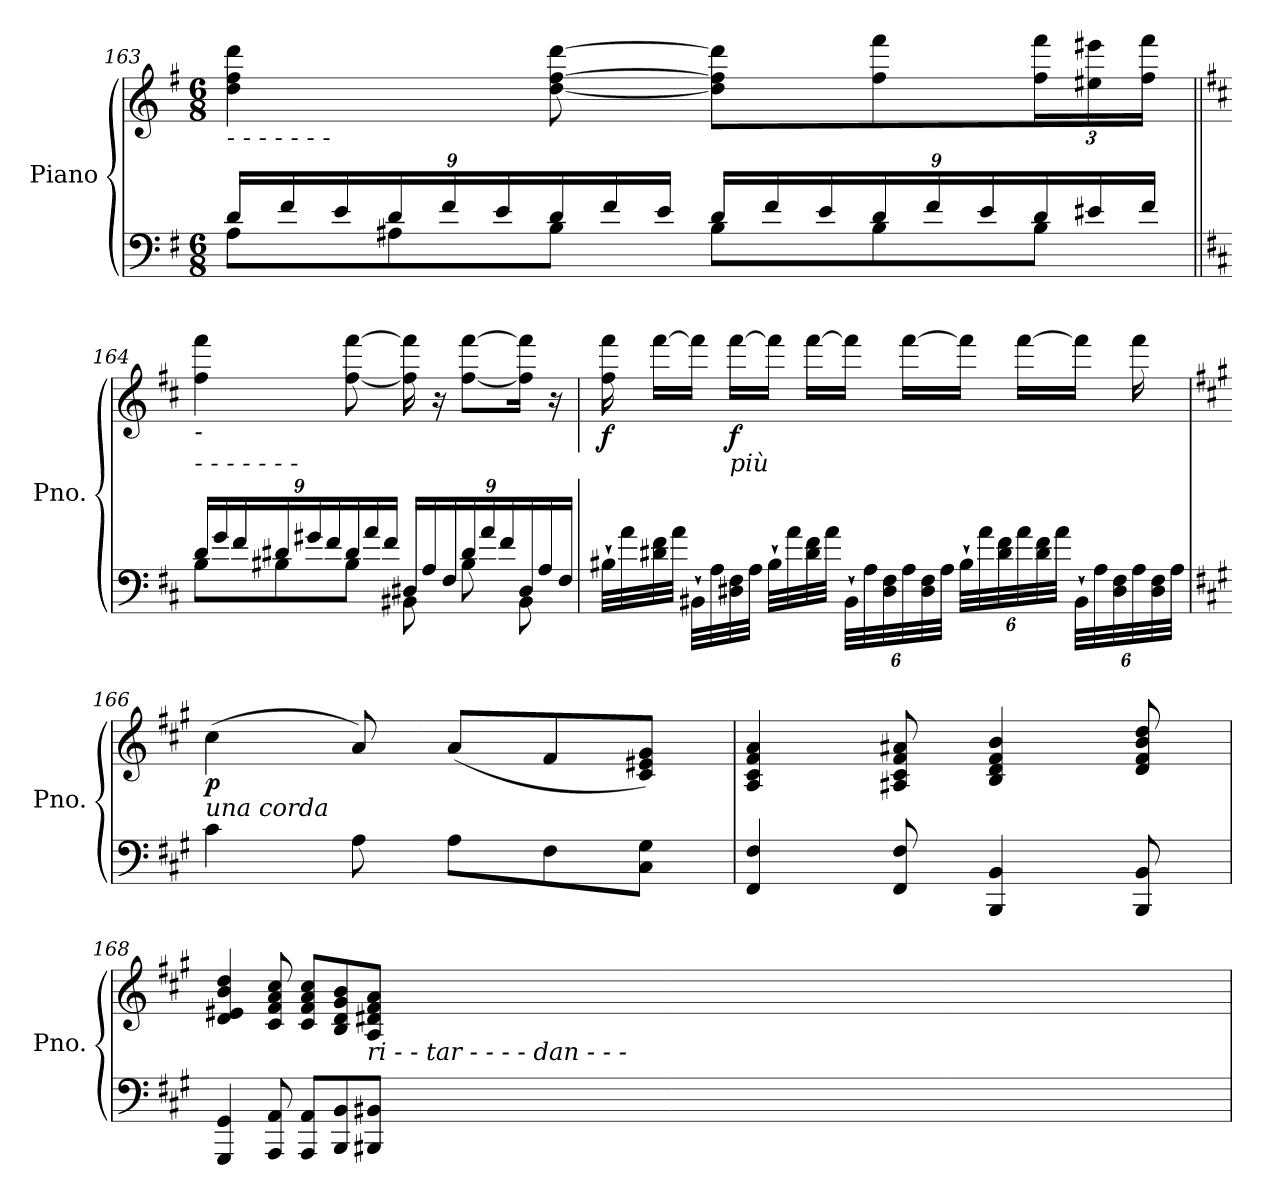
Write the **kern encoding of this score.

**kern	**kern	**dynam
*part1	*part1	*part1
*staff2	*staff1	*staff1/2
*I"Piano	*	*
*I'Pno.	*	*
!!LO:LB:g=z
*clefF4	*clefG2	*
*k[f#]	*k[f#]	*
*M6/8	*M6/8	*
*Xbrackettup	*	*
=163	=163	=163
*^	*	*
!	!	!LO:TX:b:i:t=-           -           -           -           -           -         -	!
24d/LL	8A\L	4dd\ 4ff#\ 4ddd\	.
24f#/	.	.	.
24e/	.	.	.
24d/	8A#X\	.	.
24f#/	.	.	.
24e/	.	.	.
24d/	8B\J	[8dd\ [8ff#\ [8ddd\	.
24f#/	.	.	.
24e/JJ	.	.	.
24d/LL	8B\L	8dd\] 8ff#\] 8ddd\]L	.
24f#/	.	.	.
24e/	.	.	.
24d/	8B\	8ff#\ 8fff#\	.
24f#/	.	.	.
24e/	.	.	.
*	*	*Xbrackettup	*
24d/	8B\J	24ff#\ 24fff#\L	.
24e#X/	.	24ee#X\ 24eee#X\	.
24f#/JJ	.	24ff#\ 24fff#\JJ	.
!!LO:LB:g=z
=164||	=164||	=164||	=164||
*k[f#c#]	*	*k[f#c#]	*
!	!	!LO:TX:b:i:t=-	!
!	!	!LO:TX:b:i:t=-          -           -          -           -          -          -	!
24d/LL	8B\L	4ff#\ 4fff#\	.
24g/	.	.	.
24f#/	.	.	.
24d#X/	8B#X\	.	.
24g#X/	.	.	.
24f#/	.	.	.
24d#/	8B#\J	[8ff#\ [8fff#\	.
24a/	.	.	.
24f#/JJ	.	.	.
24D#X/LL	8BB#X\	16ff#\] 16fff#\]	.
24A/	.	.	.
.	.	16r	.
24F#/	.	.	.
24d#/	8B#\	[8ff#\ [8fff#\L	.
24a/	.	.	.
24f#/	.	.	.
24D#/	8BB#\	16ff#\] 16fff#\]Jk	.
24A/	.	.	.
.	.	16r	.
24F#/JJ	.	.	.
*v	*v	*	*
!!LO:PB:g=z
=165	=165	=165
!	!	!LO:DY:b
32B#X`\LLL	16ff#\ 16fff#\	f
32a\	.	.
32d#X\ 32f#\	[16fff#\LL	.
32a\JJJ	.	.
32BB#X`\LLL	16fff#\JJ]	.
32A\	.	.
!	!LO:TX:b:i:t=più	!
!	!	!LO:DY:b
32D#X\ 32F#\	[16fff#\LL	f
32A\JJJ	.	.
32B#`\LLL	16fff#\JJ]	.
32a\	.	.
32d#\ 32f#\	[16fff#\LL	.
32a\JJJ	.	.
48BB#`\LLL	16fff#\JJ]	.
48A\	.	.
48D#\ 48F#\	.	.
48A\	[16fff#\LL	.
48D#\ 48F#\	.	.
48A\JJJ	.	.
48B#`\LLL	16fff#\JJ]	.
48a\	.	.
48d#\ 48f#\	.	.
48a\	[16fff#\LL	.
48d#\ 48f#\	.	.
48a\JJJ	.	.
48BB#`\LLL	16fff#\JJ]	.
48A\	.	.
48D#\ 48F#\	.	.
48A\	16fff#\	.
48D#\ 48F#\	.	.
48A\JJJ	.	.
=166	=166	=166
*k[f#c#g#]	*k[f#c#g#]	*
*	*MM46	*
!	!LO:TX:b:i:t=una corda	!
!	!	!LO:DY:b
4c#\	(>4cc#\	p
8A\	8a/)	.
8A\L	(<8a/L	.
8F#\	8f#/	.
8C#\ 8G#\J	8c#/ 8e#X/ 8g#/J)	.
!!LO:LB:g=z
=167	=167	=167
4FF#/ 4F#/	4A/ 4c#/ 4f#/ 4a/	.
8FF#/ 8F#/	8A#X/ 8c#/ 8f#/ 8a#X/	.
4BBB/ 4BB/	4B/ 4d/ 4f#/ 4b/	.
8BBB/ 8BB/	8d/ 8f#/ 8b/ 8dd/	.
!!LO:LB:g=z
=168	=168	=168
4GGG#/ 4GG#/	4d/ 4e#X/ 4b/ 4dd/	.
8AAA/ 8AA/	8c#/ 8f#/ 8a/ 8cc#/	.
8AAA/ 8AA/L	8c#/ 8f#/ 8a/ 8cc#/L	.
8BBB/ 8BB/	8B/ 8d/ 8g#/ 8b/	.
!	!LO:TX:b:i:t=ri         -          -        tar    -            -           -           -           dan           -           -           -	!
8BBB#X/ 8BB#X/J	8A/ 8d#X/ 8f#/ 8a/J	.
=	=	=
*-	*-	*-
